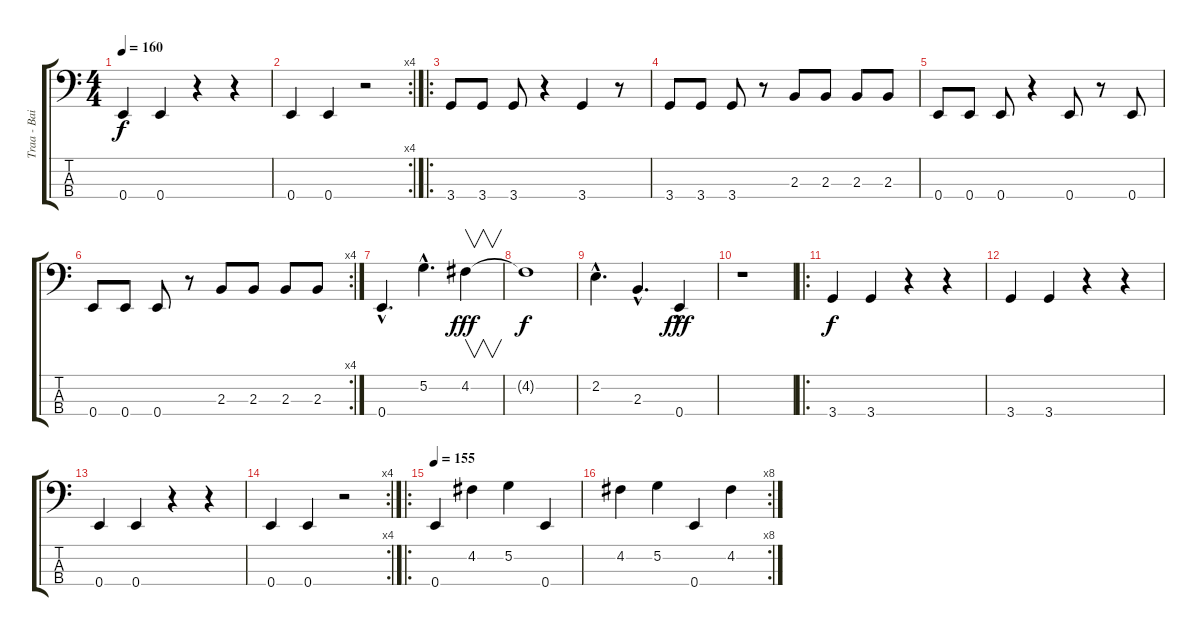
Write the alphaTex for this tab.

\track ("Traa - Baixo " "Traa - Bai") {instrument electricbasspick}
\staff {score tabs}
\tuning (G2 D2 A1 E1) {hide}
\ts (4 4)
\tempo 160
\clef f4
\ks c
0.4.4{dy f} 0.4.4 r.4 r.4 |
\rc 4
0.4.4 0.4.4 r.2 |
\ro
3.4.8 3.4.8 3.4.8 r.4 3.4.4 r.8 |
3.4.8 3.4.8 3.4.8 r.8 2.3.8 2.3.8 2.3.8 2.3.8 |
0.4.8 0.4.8 0.4.8 r.4 0.4.8 r.8 0.4.8 |
\rc 4
0.4.8 0.4.8 0.4.8 r.8 2.3.8 2.3.8 2.3.8 2.3.8 |
0.4{hac}.4{d} 5.2{hac}.4{d} 4.2.4{v dy fff} |
4.2{t}.1{dy f} |
2.2{hac}.4{d} 2.3{hac}.4{d} 0.4{hac}.4{dy fff} |
r.1 |
\ro
3.4.4{dy f} 3.4.4 r.4 r.4 |
3.4.4 3.4.4 r.4 r.4 |
0.4.4 0.4.4 r.4 r.4 |
\rc 4
0.4.4 0.4.4 r.2 |
\ro
\tempo 155
0.4.4 4.2.4 5.2.4 0.4.4 |
\rc 8
4.2.4 5.2.4 0.4.4 4.2.4
